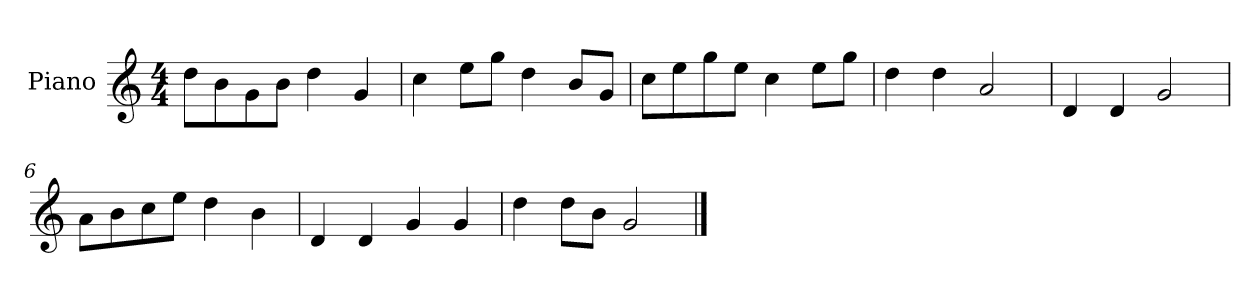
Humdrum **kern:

**kern
*part1
*staff1
*I"Piano
*I'P-no
*clefG2
*k[]
*M4/4
*MM90
=1
8dd\L
8b\
8g\
8b\J
4dd\
4g/
=2
4cc\
8ee\L
8gg\J
4dd\
8b/L
8g/J
=3
8cc\L
8ee\
8gg\
8ee\J
4cc\
8ee\L
8gg\J
=4
4dd\
4dd\
2a/
=5
4d/
4d/
2g/
=6
8a\L
8b\
8cc\
8ee\J
4dd\
4b\
=7
4d/
4d/
4g/
4g/
!!LO:LB:g=z
=8
4dd\
8dd\L
8b\J
2g/
==
*-
